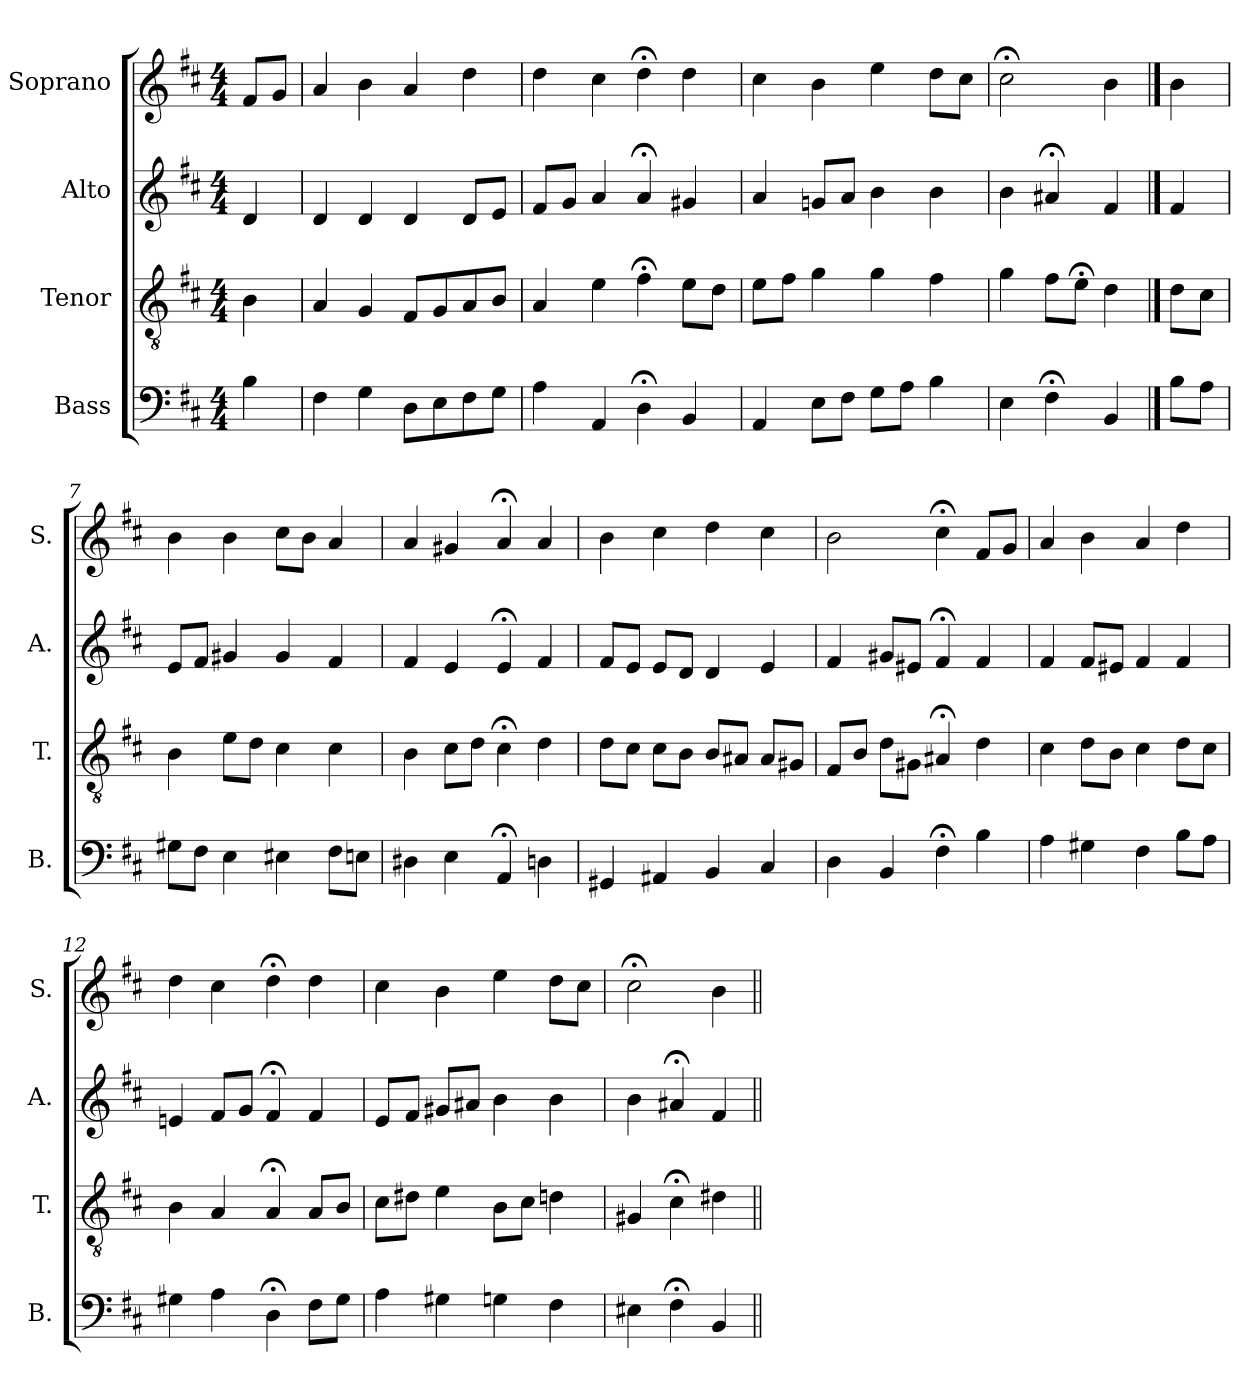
**kern	**kern	**kern	**kern
*part4	*part3	*part2	*part1
*staff4	*staff3	*staff2	*staff1
*I"Bass	*I"Tenor	*I"Alto	*I"Soprano
*I'B.	*I'T.	*I'A.	*I'S.
*clefF4	*clefGv2	*clefG2	*clefG2
*	*ITrd7c12	*	*
*k[f#c#]	*k[f#c#]	*k[f#c#]	*k[f#c#]
*D:	*D:	*D:	*D:
*M4/4	*M4/4	*M4/4	*M4/4
=1	=1	=1	=1
4B\	4BB\	4d/	8f#/L
.	.	.	8g/J
=2	=2	=2	=2
4F#\	4AA/	4d/	4a/
4G\	4GG/	4d/	4b\
8D\L	8FF#/L	4d/	4a/
8E\	8GG/	.	.
8F#\	8AA/	8d/L	4dd\
8G\J	8BB/J	8e/J	.
=3	=3	=3	=3
4A\	4AA/	8f#/L	4dd\
.	.	8g/J	.
4AA/	4E\	4a/	4cc#\
4D;<\	4F#;<\	4a;</	4dd;<\
4BB/	8E\L	4g#X/	4dd\
.	8D\J	.	.
=4	=4	=4	=4
4AA/	8E\L	4a/	4cc#\
.	8F#\J	.	.
8E\L	4G\	8gn/L	4b\
8F#\J	.	8a/J	.
8G\L	4G\	4b\	4ee\
8A\J	.	.	.
4B\	4F#\	4b\	8dd\L
.	.	.	8cc#\J
=5	=5	=5	=5
4E\	4G\	4b\	2cc#;<\
4F#;<\	8F#\L	4a#X;</	.
.	8E;<\J	.	.
4BB/	4D\	4f#/	4b\
==6	==6	==6	==6
8B\L	8D\L	4f#/	4b\
8A\J	8C#\J	.	.
!!LO:LB:g=z
=7	=7	=7	=7
8G#X\L	4BB\	8e/L	4b\
8F#\J	.	8f#/J	.
4E\	8E\L	4g#X/	4b\
.	8D\J	.	.
4E#X\	4C#\	4g#/	8cc#\L
.	.	.	8b\J
8F#\L	4C#\	4f#/	4a/
8En\J	.	.	.
=8	=8	=8	=8
4D#X\	4BB\	4f#/	4a/
4E\	8C#\L	4e/	4g#X/
.	8D\J	.	.
4AA;</	4C#;<\	4e;</	4a;</
4Dn\	4D\	4f#/	4a/
=9	=9	=9	=9
4GG#X/	8D\L	8f#/L	4b\
.	8C#\J	8e/J	.
4AA#X/	8C#\L	8e/L	4cc#\
.	8BB\J	8d/J	.
4BB/	8BB/L	4d/	4dd\
.	8AA#X/J	.	.
4C#/	8AA#/L	4e/	4cc#\
.	8GG#X/J	.	.
=10	=10	=10	=10
4D\	8FF#/L	4f#/	2b\
.	8BB/J	.	.
4BB/	8D\L	8g#X/L	.
.	8GG#X\J	8e#X/J	.
4F#;<\	4AA#X;</	4f#;</	4cc#;<\
4B\	4D\	4f#/	8f#/L
.	.	.	8g/J
!!LO:PB:g=z
=11	=11	=11	=11
4A\	4C#\	4f#/	4a/
4G#X\	8D\L	8f#/L	4b\
.	8BB\J	8e#X/J	.
4F#\	4C#\	4f#/	4a/
8B\L	8D\L	4f#/	4dd\
8A\J	8C#\J	.	.
=12	=12	=12	=12
4G#X\	4BB\	4en/	4dd\
4A\	4AA/	8f#/L	4cc#\
.	.	8g/J	.
4D;<\	4AA;</	4f#;</	4dd;<\
8F#\L	8AA/L	4f#/	4dd\
8G#\J	8BB/J	.	.
=13	=13	=13	=13
4A\	8C#\L	8e/L	4cc#\
.	8D#X\J	8f#/J	.
4G#X\	4E\	8g#X/L	4b\
.	.	8a#X/J	.
4Gn\	8BB\L	4b\	4ee\
.	8C#\J	.	.
4F#\	4Dn\	4b\	8dd\L
.	.	.	8cc#\J
=14	=14	=14	=14
4E#X\	4GG#X/	4b\	2cc#;<\
4F#;<\	4C#;<\	4a#X;</	.
4BB/	4D#X\	4f#/	4b\
=||	=||	=||	=||
*-	*-	*-	*-
